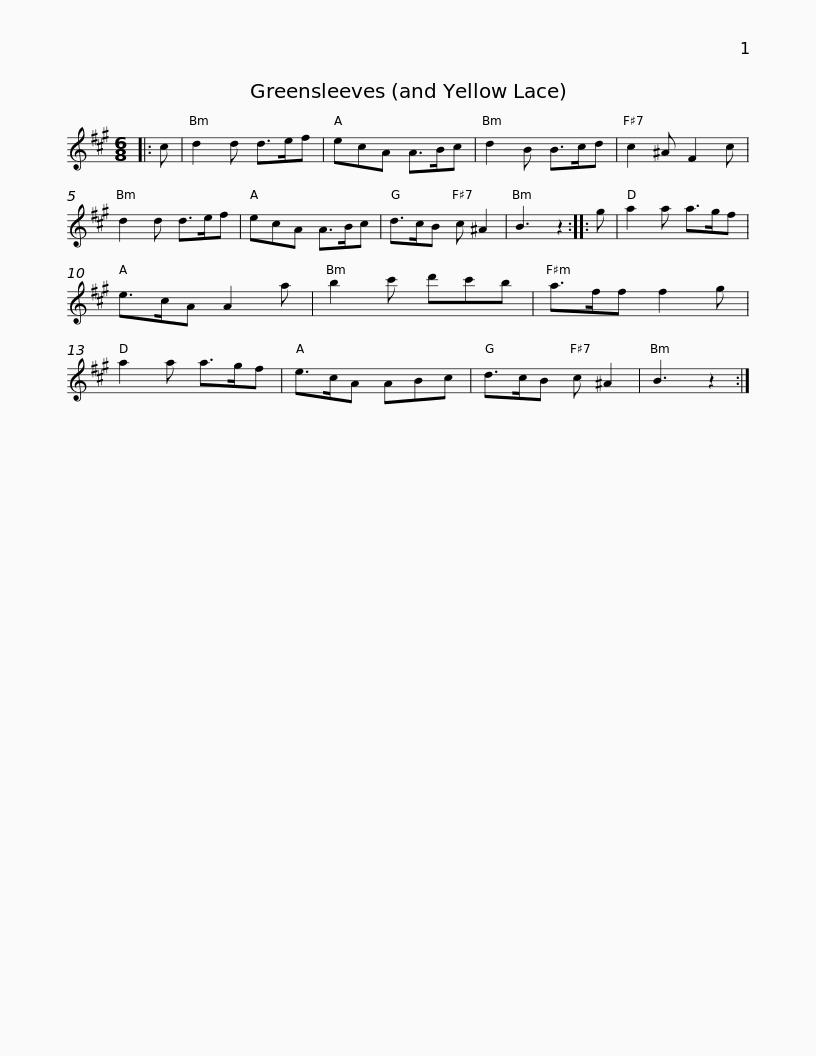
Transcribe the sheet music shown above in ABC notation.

X:1
L:1/8
M:6/8
I:linebreak $
K:A
V:1 treble
V:1
|: c | d2 d d>ef | ecA A>Bc | d2 B B>cd | c2 ^A F2 c | %5
 d2 d d>ef | ecA A>Bc |$ d>cB c ^A2 | B3 z2 :: g | %10
 a2 a a>gf | e>cA A2 a | b2 c' d'c'b | a>ff f2 g | a2 a a>gf |$ %15
 e>cA ABc | d>cB c ^A2 | B3 z2 :| %18
